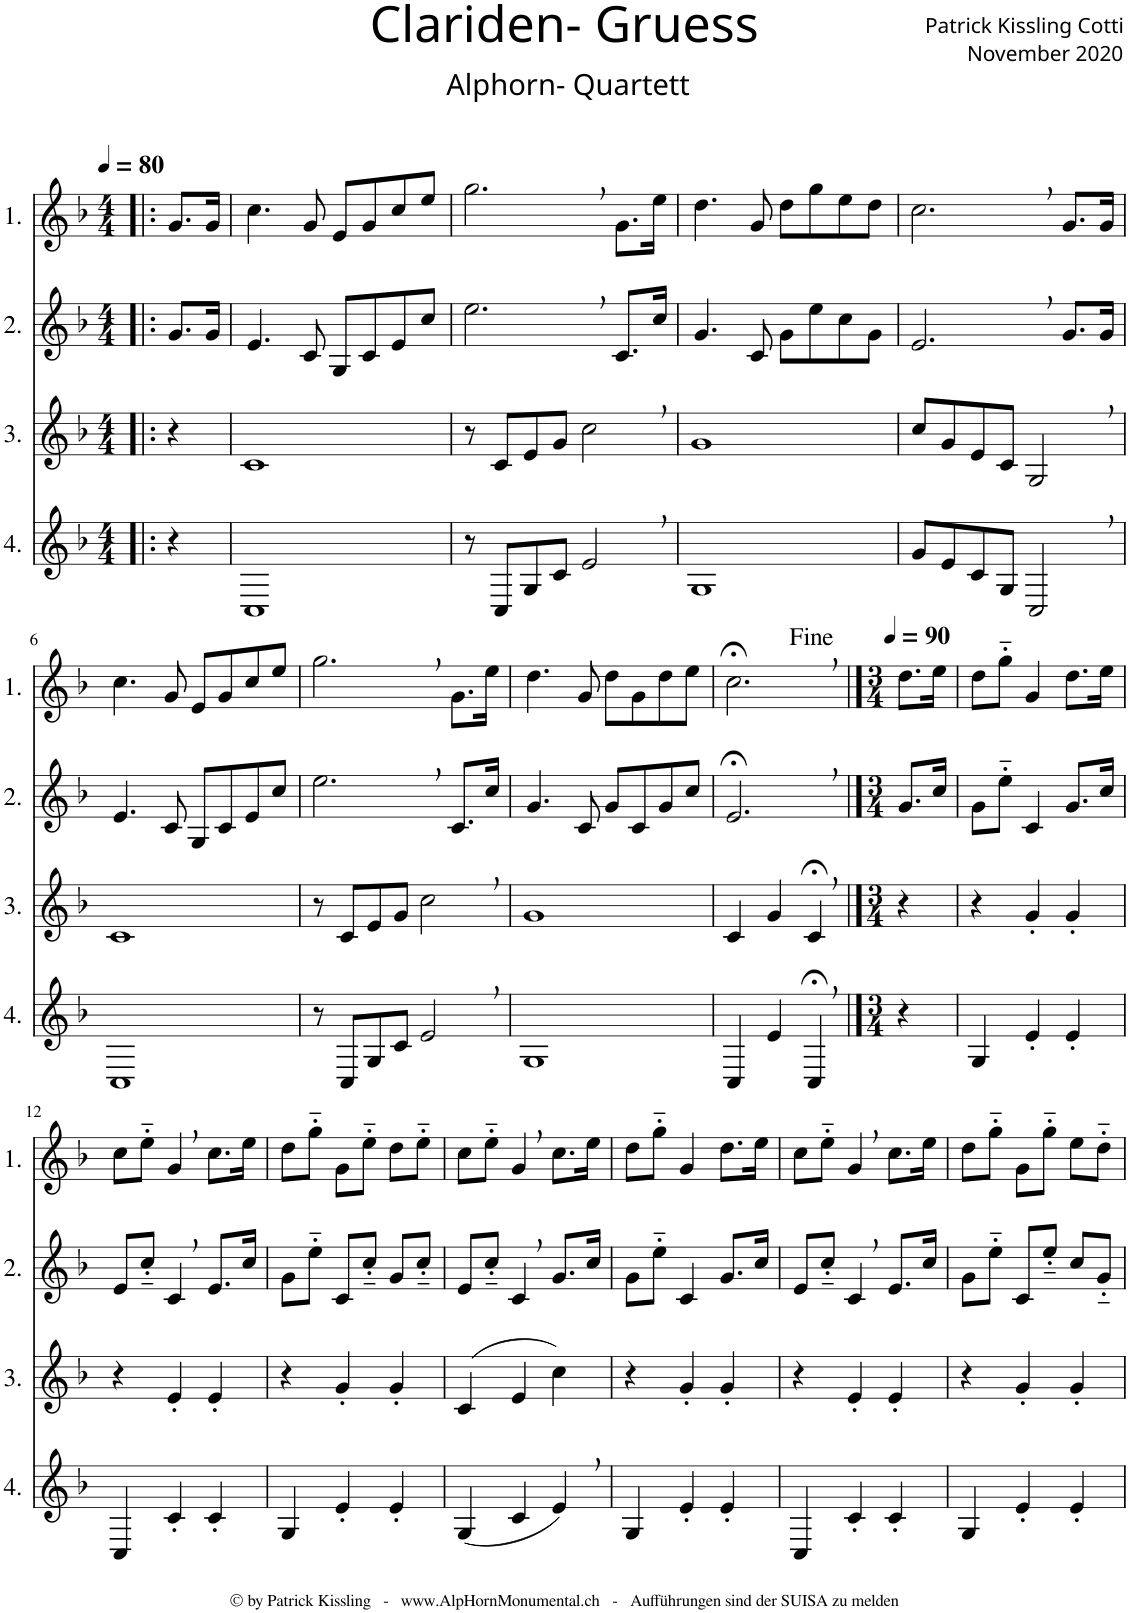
**kern	**kern	**kern	**kern
*part4	*part3	*part2	*part1
*staff4	*staff3	*staff2	*staff1
*I"4.	*I"3.	*I"2.	*I"1.
*clefG2	*clefG2	*clefG2	*clefG2
*Trd4c7	*Trd4c7	*Trd4c7	*Trd4c7
*k[b-]	*k[b-]	*k[b-]	*k[b-]
*M4/4	*M4/4	*M4/4	*M4/4
*MM80	*MM80	*MM80	*MM80
=1!|:	=1!|:	=1!|:	=1!|:
4r	4r	8.g/L	8.g/L
.	.	16g/Jk	16g/Jk
=2	=2	=2	=2
1C	1c	4.e/	4.cc\
.	.	8c/	8g/
.	.	8G/L	8e/L
.	.	8c/	8g/
.	.	8e/	8cc/
.	.	8cc/J	8ee/J
=3	=3	=3	=3
8r	8r	2.ee,\	2.gg,\
8C/L	8c/L	.	.
8G/	8e/	.	.
8c/J	8g/J	.	.
2e,/	2cc,\	.	.
.	.	8.c/L	8.g\L
.	.	16cc/Jk	16ee\Jk
=4	=4	=4	=4
1G	1g	4.g/	4.dd\
.	.	8c/	8g/
.	.	8g\L	8dd\L
.	.	8ee\	8gg\
.	.	8cc\	8ee\
.	.	8g\J	8dd\J
=5	=5	=5	=5
8g/L	8cc/L	2.e,/	2.cc,\
8e/	8g/	.	.
8c/	8e/	.	.
8G/J	8c/J	.	.
2C,/	2G,/	.	.
.	.	8.g/L	8.g/L
.	.	16g/Jk	16g/Jk
!!LO:LB:g=z
=6	=6	=6	=6
1C	1c	4.e/	4.cc\
.	.	8c/	8g/
.	.	8G/L	8e/L
.	.	8c/	8g/
.	.	8e/	8cc/
.	.	8cc/J	8ee/J
=7	=7	=7	=7
8r	8r	2.ee,\	2.gg,\
8C/L	8c/L	.	.
8G/	8e/	.	.
8c/J	8g/J	.	.
2e,/	2cc,\	.	.
.	.	8.c/L	8.g\L
.	.	16cc/Jk	16ee\Jk
=8	=8	=8	=8
1G	1g	4.g/	4.dd\
.	.	8c/	8g/
.	.	8g/L	8dd\L
.	.	8c/	8g\
.	.	8g/	8dd\
.	.	8cc/J	8ee\J
=9	=9	=9	=9
4C/	4c/	2.e;<,/	2.cc;<,\
4e/	4g/	.	.
4C;<,/	4c;<,/	.	.
==10	==10	==10	==10
*M3/4	*M3/4	*M3/4	*M3/4
*	*	*	*MM90
4r	4r	8.g/L	8.dd\L
.	.	16cc/Jk	16ee\Jk
=11	=11	=11	=11
4G/	4r	8g\L	8dd\L
.	.	8ee'~\J	8gg'~\J
4e'/	4g'/	4c/	4g/
4e'/	4g'/	8.g/L	8.dd\L
.	.	16cc/Jk	16ee\Jk
!!LO:LB:g=z
=12	=12	=12	=12
4C/	4r	8e/L	8cc\L
.	.	8cc'~/J	8ee'~\J
4c'/	4e'/	4c,/	4g,/
4c'/	4e'/	8.e/L	8.cc\L
.	.	16cc/Jk	16ee\Jk
=13	=13	=13	=13
4G/	4r	8g\L	8dd\L
.	.	8ee'~\J	8gg'~\J
4e'/	4g'/	8c/L	8g\L
.	.	8cc'~/J	8ee'~\J
4e'/	4g'/	8g/L	8dd\L
.	.	8cc'~/J	8ee'~\J
=14	=14	=14	=14
(4G/	(4c/	8e/L	8cc\L
.	.	8cc'~/J	8ee'~\J
4c/	4e/	4c,/	4g,/
4e,/)	4cc\)	8.g/L	8.cc\L
.	.	16cc/Jk	16ee\Jk
=15	=15	=15	=15
4G/	4r	8g\L	8dd\L
.	.	8ee'~\J	8gg'~\J
4e'/	4g'/	4c/	4g/
4e'/	4g'/	8.g/L	8.dd\L
.	.	16cc/Jk	16ee\Jk
=16	=16	=16	=16
4C/	4r	8e/L	8cc\L
.	.	8cc'~/J	8ee'~\J
4c'/	4e'/	4c,/	4g,/
4c'/	4e'/	8.e/L	8.cc\L
.	.	16cc/Jk	16ee\Jk
=17	=17	=17	=17
4G/	4r	8g\L	8dd\L
.	.	8ee'~\J	8gg'~\J
4e'/	4g'/	8c/L	8g\L
.	.	8ee'~/J	8gg'~\J
4e'/	4g'/	8cc/L	8ee\L
.	.	8g'~/J	8dd'~\J
=	=	=	=
*-	*-	*-	*-
